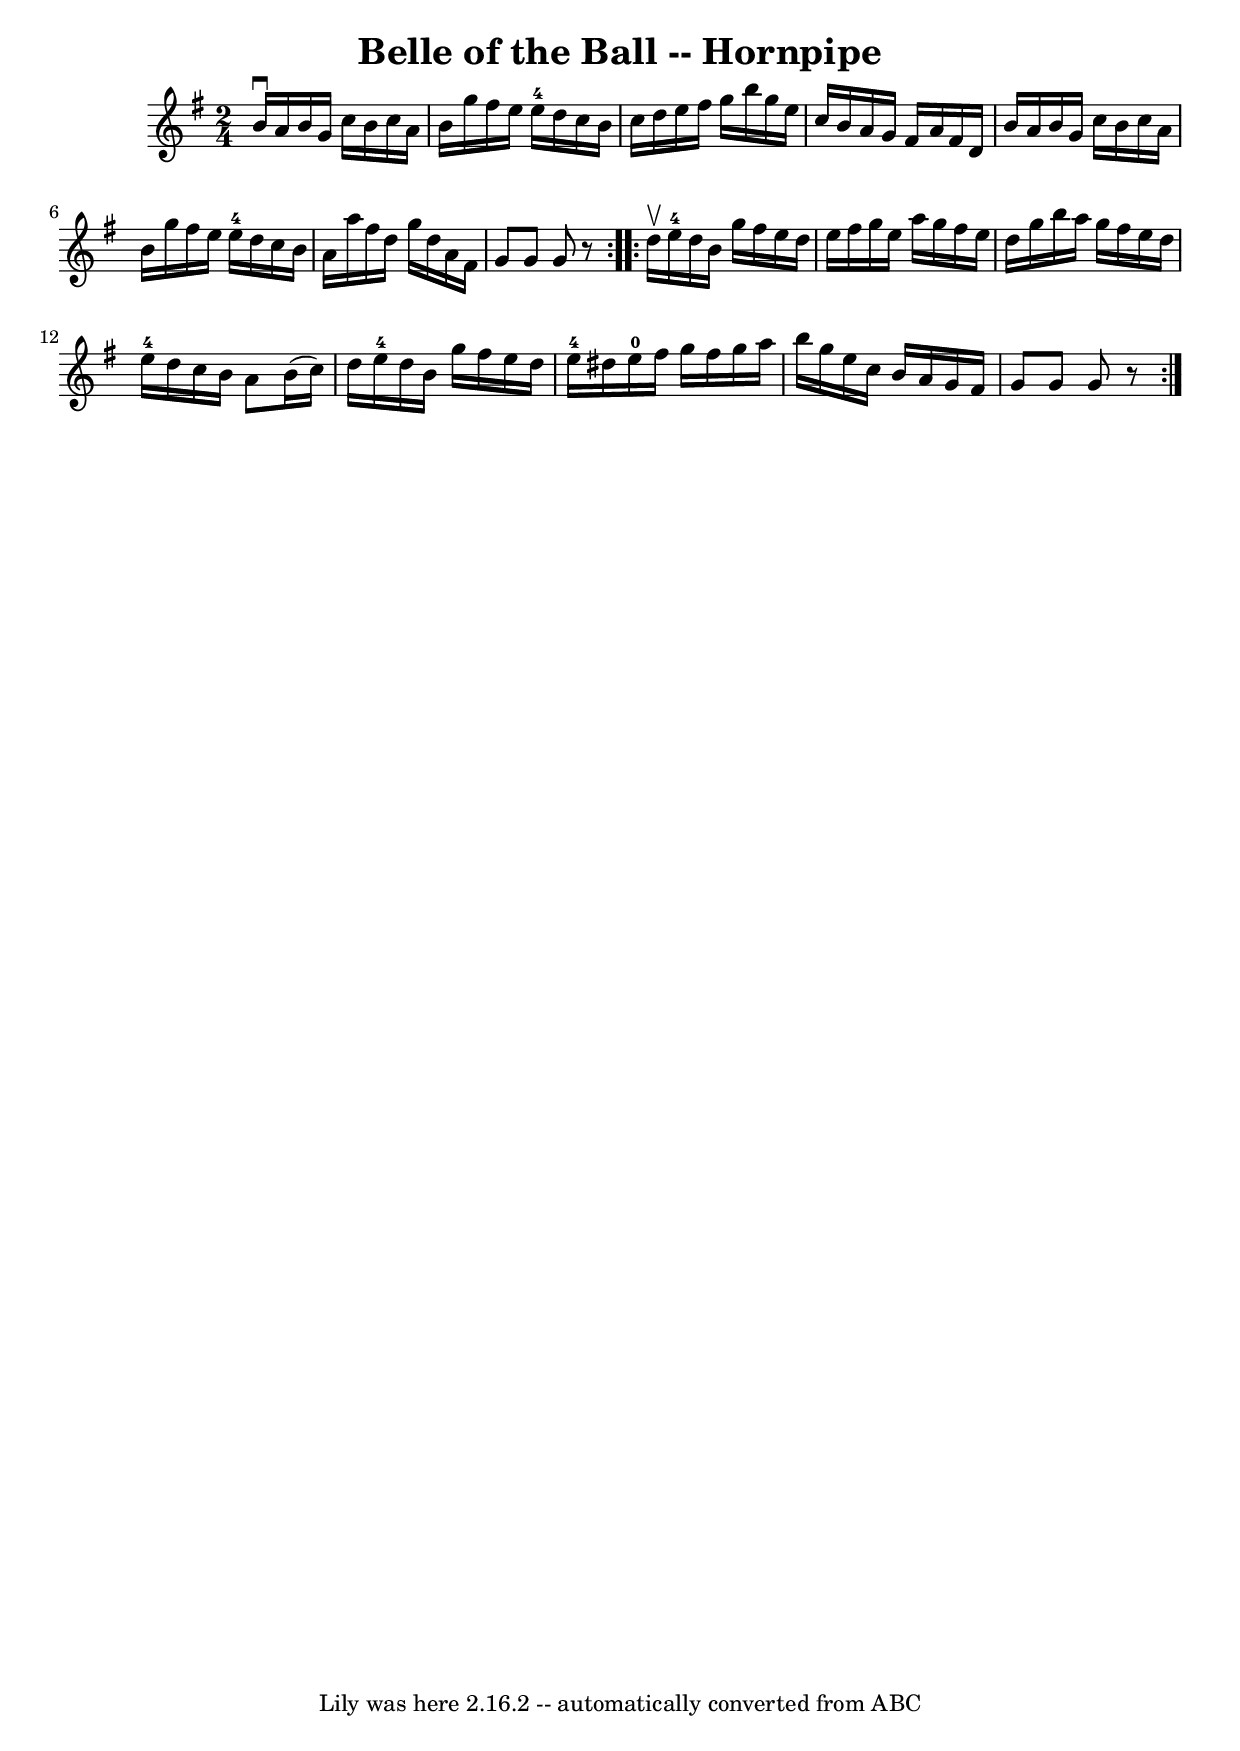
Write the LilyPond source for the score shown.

\version "2.16.2"
\include "Mammoth.ily"
\header {
  %% book = "Cole's 1000 Fiddle Tunes"
 crossRefNumber = "1"
 footnotes = ""
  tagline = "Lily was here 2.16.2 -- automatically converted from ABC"
  title = "Belle of the Ball -- Hornpipe"

}
voicedefault =  {



  \repeat volta 2 {

    \time 2/4 
    \key g \major
 b'16^\downbow a'16 b'16 g'16 c''16 b'16 c''16 a'16   |
 b'16 g''16 fis''16 e''16 e''16-4 d''16 c''16 b'16  |
 c''16 d''16 e''16 fis''16 g''16 b''16 g''16 e''16   |
 c''16 b'16 a'16 g'16 fis'16 a'16 fis'16 d'16   |
 b'16 a'16 b'16 g'16 c''16 b'16 c''16 a'16   |
 b'16 g''16 fis''16 e''16 e''16-4 d''16 c''16 b'16   |
 a'16 a''16 fis''16 d''16 g''16 d''16 a'16 fis'16   |
 g'8 g'8 g'8    r8 
  } 
  
  \repeat volta 2 {
 d''16^\upbow e''16-4 d''16 b'16 g''16 fis''16 e''16 d''16   |
 e''16 fis''16 g''16 e''16 a''16 g''16 fis''16 e''16   |
 d''16 g''16 b''16 a''16 g''16 fis''16 e''16 d''16   |
 e''16-4 d''16 c''16 b'16 a'8 b'16 (c''16)  |
 d''16 e''16-4 d''16 b'16 g''16 fis''16 e''16 d''16   |
 e''16-4 dis''16 e''16-0 fis''16 g''16 fis''16 g''16 a''16   |
 b''16 g''16 e''16 c''16 b'16 a'16 g'16 fis'16   |
 g'8    
 g'8 g'8    r8 
  }   

}

\score{
  <<

    \context Staff="default"
    {
      \voicedefault 
      
    }

  >>
  \layout {
    
  }
  \midi {
  }

}
